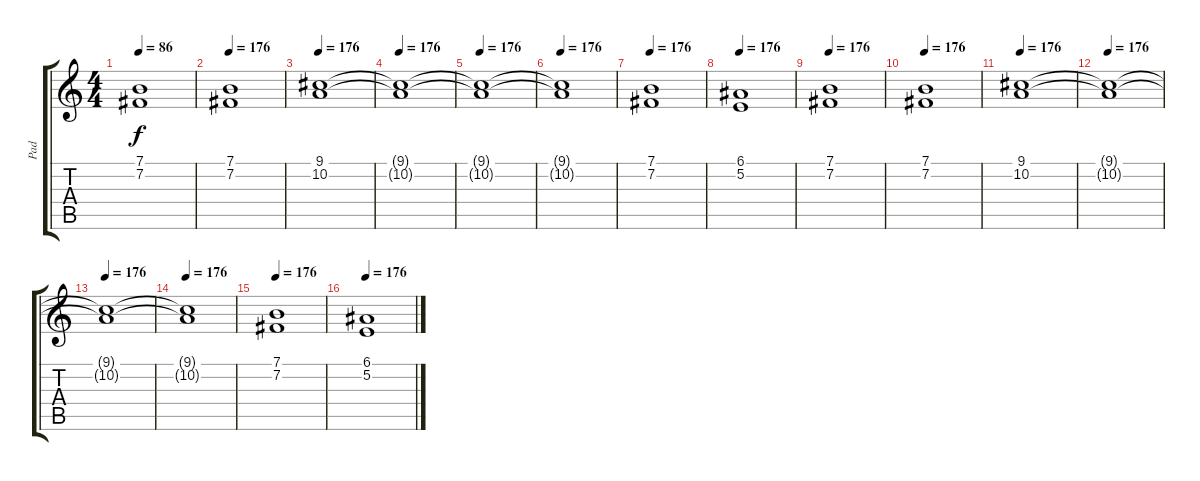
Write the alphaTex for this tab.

\track ("Pad" "Pad") {instrument pad7halo}
\staff {score tabs}
\tuning (E4 B3 G3 D3 A2 E2) {hide}
\ts (4 4)
\tempo 86
\tempo 176
\tempo 86
\clef g2
\ks c
(7.1 7.2).1{dy f instrument pad7halo} |
\tempo 176
(7.1 7.2).1{volume 12} |
\tempo 176
(9.1 10.2).1 |
\tempo 176
(9.1{t} 10.2{t}).1 |
\tempo 176
(9.1{t} 10.2{t}).1 |
\tempo 176
(9.1{t} 10.2{t}).1 |
\tempo 176
(7.1 7.2).1 |
\tempo 176
(6.1 5.2).1 |
\tempo 176
(7.1 7.2).1{volume 1} |
\tempo 176
(7.1 7.2).1{volume 12} |
\tempo 176
(9.1 10.2).1 |
\tempo 176
(9.1{t} 10.2{t}).1 |
\tempo 176
(9.1{t} 10.2{t}).1 |
\tempo 176
(9.1{t} 10.2{t}).1 |
\tempo 176
(7.1 7.2).1 |
\tempo 176
(6.1 5.2).1
